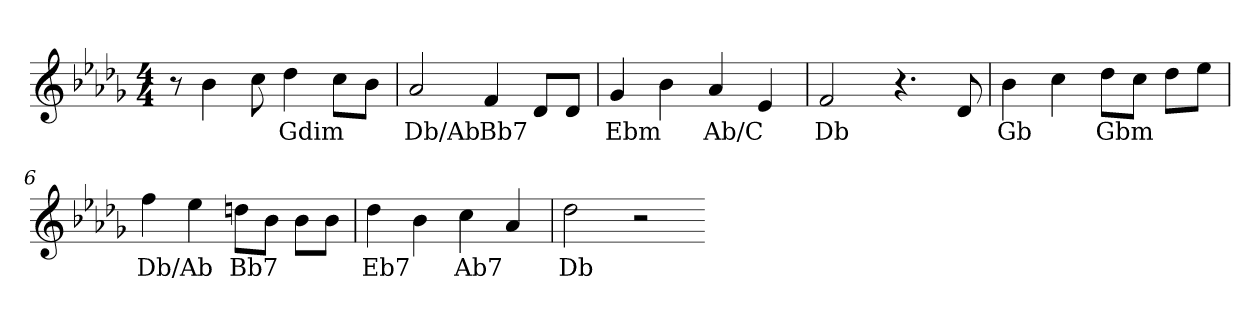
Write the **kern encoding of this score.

**kern	**text
*part1	*part1
*staff1	*staff1
*clefG2	*
*k[b-e-a-d-g-]	*
*M4/4	*
=1	=1
8r	.
4b-	.
8cc	.
4dd-	Gdim
8cc\L	.
8b-\J	.
=2	=2
2a-	Db/Ab
4f	Bb7
8d-/L	.
8d-/J	.
=3	=3
4g-	Ebm
4b-	.
4a-	Ab/C
4e-	.
=4	=4
2f	Db
4.r	.
8d-	.
=5	=5
4b-	Gb
4cc	.
8dd-\L	Gbm
8cc\J	.
8dd-\L	.
8ee-\J	.
=6	=6
4ff	Db/Ab
4ee-	.
8ddn\L	Bb7
8b-\J	.
8b-\L	.
8b-\J	.
=7	=7
4dd-	Eb7
4b-	.
4cc	Ab7
4a-	.
=8	=8
2dd-	Db
2r	.
=-	=-
*-	*-
